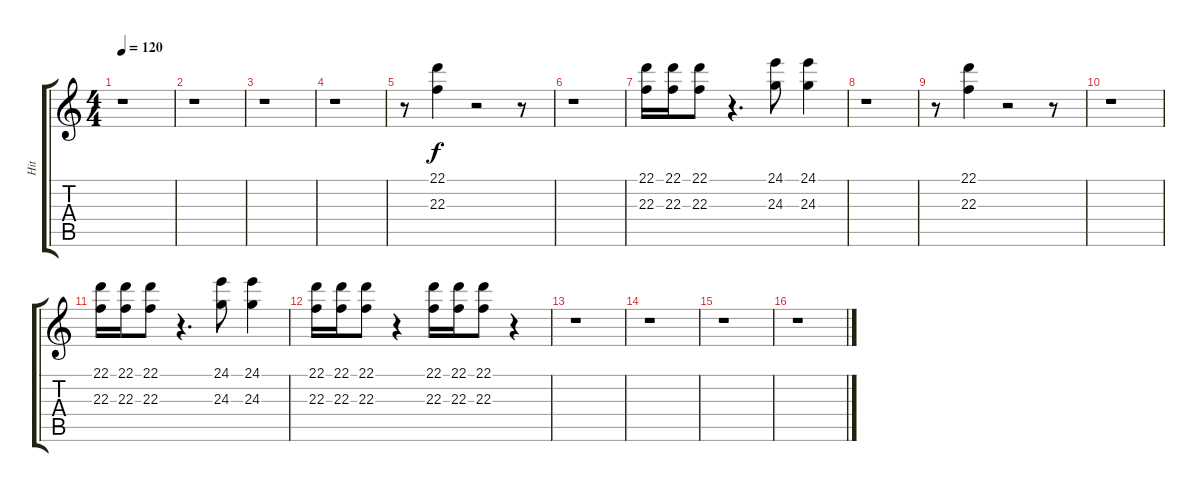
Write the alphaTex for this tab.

\track ("Hit" "Hit") {instrument orchestrahit}
\staff {score tabs}
\tuning (E4 B3 G3 D3 A2 E2) {hide}
\ts (4 4)
\tempo 120
\clef g2
\ks c
r.1{dy f} |
r.1 |
r.1 |
r.1 |
r.8 (22.1 22.3).4 r.2 r.8 |
r.1 |
(22.1 22.3).16 (22.1 22.3).16 (22.1 22.3).8 r.4{d} (24.1 24.3).8 (24.1 24.3).4 |
r.1 |
r.8 (22.1 22.3).4 r.2 r.8 |
r.1 |
(22.1 22.3).16 (22.1 22.3).16 (22.1 22.3).8 r.4{d} (24.1 24.3).8 (24.1 24.3).4 |
(22.1 22.3).16 (22.1 22.3).16 (22.1 22.3).8 r.4 (22.1 22.3).16 (22.1 22.3).16 (22.1 22.3).8 r.4 |
r.1 |
r.1 |
r.1 |
r.1
